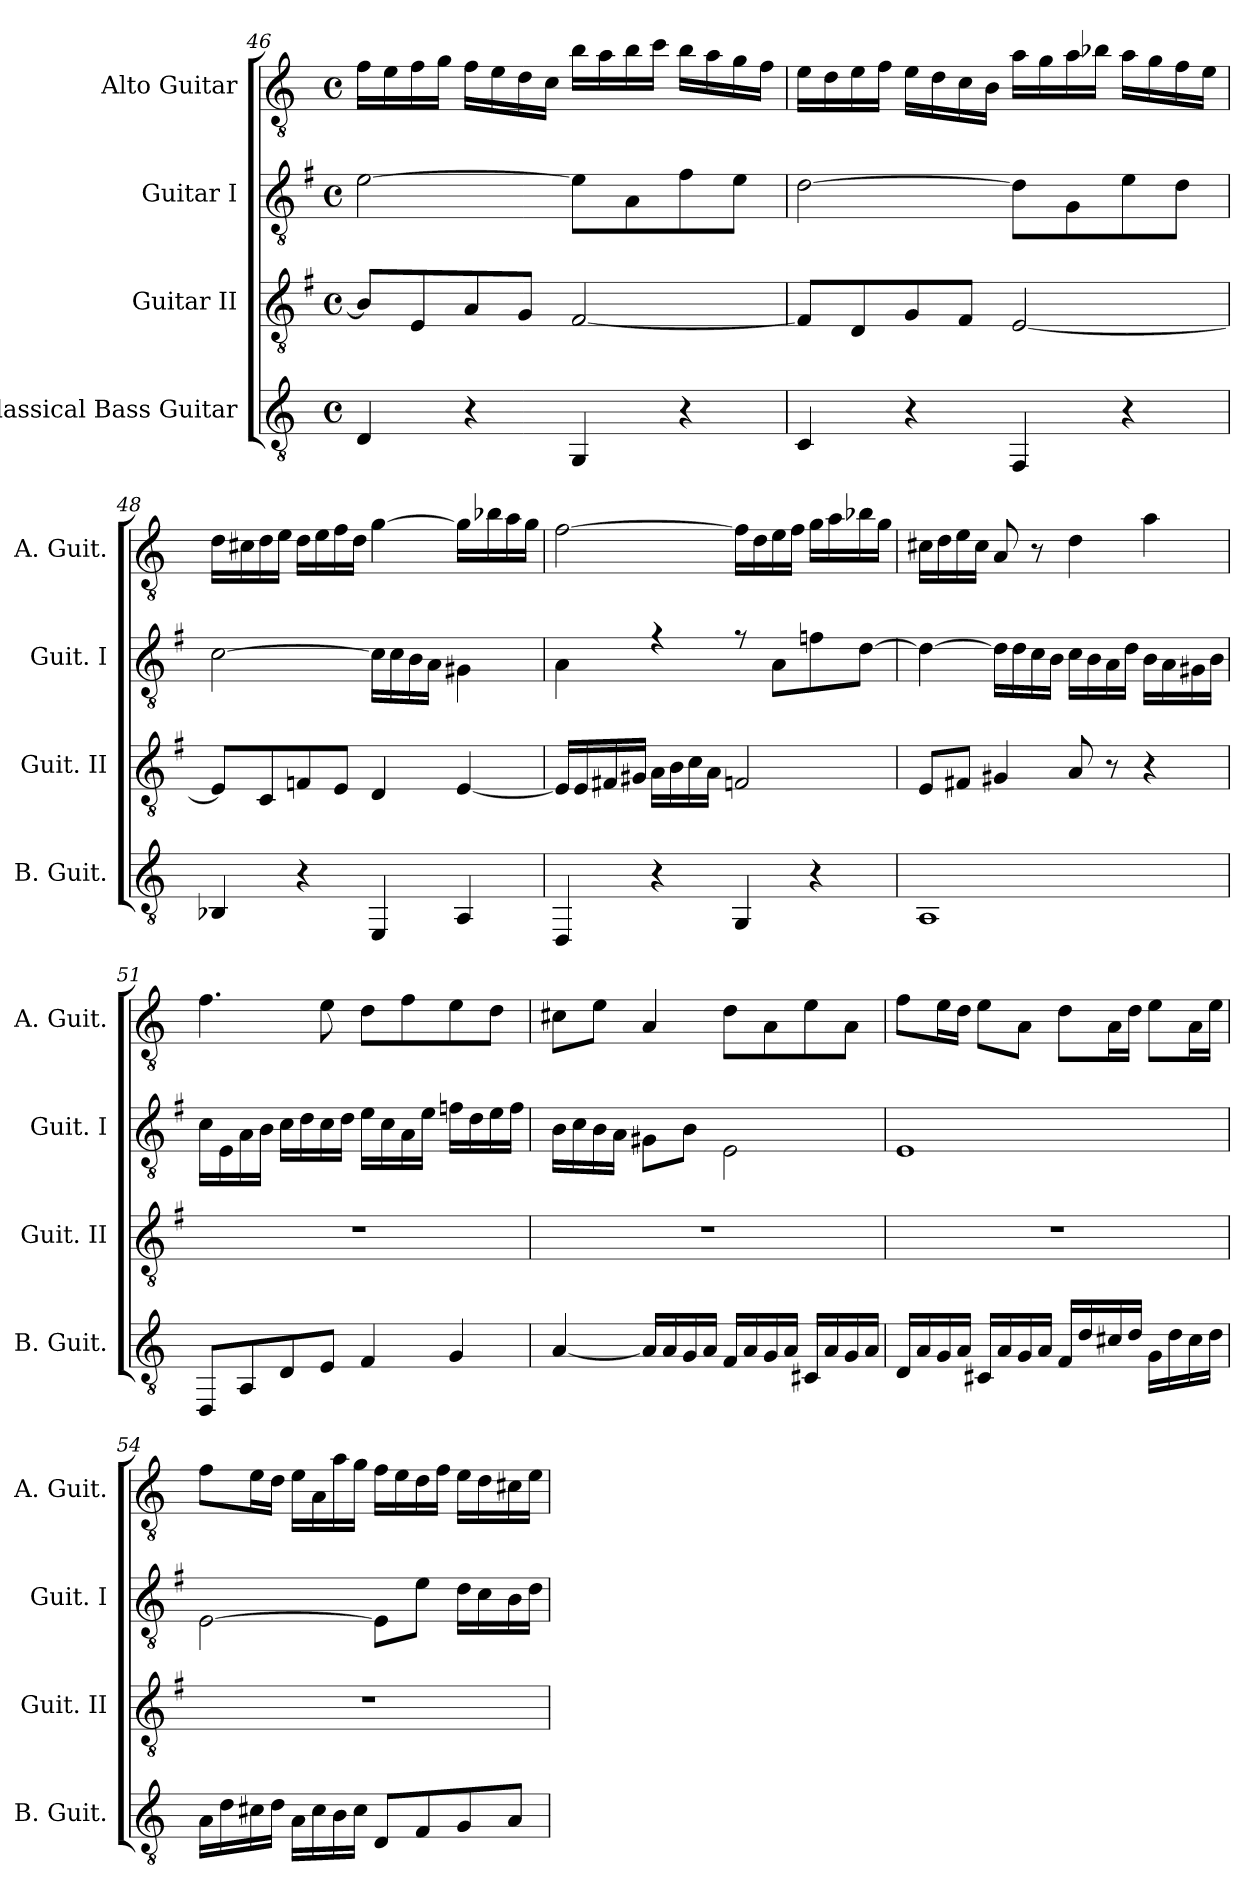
**kern	**kern	**kern	**kern
*part4	*part3	*part2	*part1
*staff4	*staff3	*staff2	*staff1
*I"Classical Bass Guitar	*I"Guitar II	*I"Guitar I	*I"Alto Guitar
*I'B. Guit.	*I'Guit. II	*I'Guit. I	*I'A. Guit.
!!LO:LB:g=z
*clefGv2	*clefGv2	*clefGv2	*clefGv2
*ITrd3c5	*	*	*ITrd-4c-7
*k[f#]	*k[f#]	*k[f#]	*k[f#]
*M4/4	*M4/4	*M4/4	*M4/4
*met(c)	*met(c)	*met(c)	*met(c)
=46	=46	=46	=46
*	*	*^	*^
4AA/	8B/L]	16ryy	[2e\	16cc\LL	2ryy
.	.	16ryy	.	16b\	.
.	8E/	16ryy	.	16cc\	.
.	.	16ryy	.	16dd\JJ	.
4r	8A/	16ryy	.	16cc\LL	.
.	.	16ryy	.	16b\	.
.	8G/J	16ryy	.	16a\	.
.	.	16ryy	.	16g\JJ	.
4DD/	[2F#/	16ryy	8e\L]	16ff#\LL	8ryy
.	.	16ryy	.	16ee\	.
.	.	16ryy	8A\	16ff#\	8ryy
.	.	16ryy	.	16gg\JJ	.
4r	.	16ryy	8f#\	16ff#\LL	8ryy
.	.	16ryy	.	16ee\	.
.	.	16ryy	8e\J	16dd\	8ryy
.	.	16ryy	.	16cc\JJ	.
=47	=47	=47	=47	=47	=47
4GG/	8F#/L]	16ryy	[2d\	16b\LL	2ryy
.	.	16ryy	.	16a\	.
.	8D/	16ryy	.	16b\	.
.	.	16ryy	.	16cc\JJ	.
4r	8G/	16ryy	.	16b\LL	.
.	.	16ryy	.	16a\	.
.	8F#/J	16ryy	.	16g\	.
.	.	16ryy	.	16f#\JJ	.
4CC/	[2E/	16ryy	8d\L]	16ee\LL	8ryy
.	.	16ryy	.	16dd\	.
.	.	16ryy	8G\	16ee\	8ryy
.	.	16ryy	.	16ffn\JJ	.
4r	.	16ryy	8e\	16ee\LL	8ryy
.	.	16ryy	.	16dd\	.
.	.	16ryy	8d\J	16cc\	8ryy
.	.	16ryy	.	16b\JJ	.
!!LO:LB:g=z	!!
=48	=48	=48	=48	=48	=48
4FFn/	8E/L]	16ryy	[2c\	16a\LL	2ryy
.	.	16ryy	.	16g#X\	.
.	8C/	16ryy	.	16a\	.
.	.	16ryy	.	16b\JJ	.
4r	8Fn/	16ryy	.	16a\LL	.
.	.	16ryy	.	16b\	.
.	8E/J	16ryy	.	16cc\	.
.	.	16ryy	.	16a\JJ	.
4BBB/	4D/	4ryy	16c\LL]	[4dd\	16ryy
.	.	.	16c\	.	16ryy
.	.	.	16B\	.	16ryy
.	.	.	16A\JJ	.	16ryy
4EE/	[4E/	16ryy	4G#X\	16dd\LL]	4ryy
.	.	16ryy	.	16ffn\	.
.	.	16ryy	.	16ee\	.
.	.	16ryy	.	16dd\JJ	.
=49	=49	=49	=49	=49	=49
4AAA/	16E/LL]	2ryy	4A\	[2cc\	4ryy
.	16E/	.	.	.	.
.	16F#X/	.	.	.	.
.	16G#X/JJ	.	.	.	.
4r	16A\LL	.	4rf	.	4rEyy
.	16B\	.	.	.	.
.	16c\	.	.	.	.
.	16A\JJ	.	.	.	.
4DD/	2Fn/	16ryy	8rf	16cc\LL]	8rGyy
.	.	16ryy	.	16a\	.
.	.	16ryy	8A\L	16b\	8ryy
.	.	16ryy	.	16cc\JJ	.
4r	.	16ryy	8fn\	16dd\LL	8ryy
.	.	16ryy	.	16ee\	.
.	.	16ryy	[8d\J	16ffn\	8ryy
.	.	16ryy	.	16dd\JJ	.
!!LO:PB:g=z	!!
=50	=50	=50	=50	=50	=50
1EE	8E/L	16ryy	4d\_	16g#X\LL	4ryy
.	.	16ryy	.	16a\	.
.	8F#X/J	16ryy	.	16b\	.
.	.	16ryy	.	16g#\JJ	.
.	4G#X/	8ryy	16d\LL]	8e/	16ryy
.	.	.	16d\	.	16ryy
.	.	8ryy	16c\	8r	16ryy
.	.	.	16B\JJ	.	16ryy
.	8A/	4ryy	16c\LL	4a\	16ryy
.	.	.	16B\	.	16ryy
.	8r	.	16A\	.	16ryy
.	.	.	16d\JJ	.	16ryy
.	4r	4ryy	16B\LL	4ee\	16ryy
.	.	.	16A\	.	16ryy
.	.	.	16G#X\	.	16ryy
.	.	.	16B\JJ	.	16ryy
=51	=51	=51	=51	=51	=51
8AAA/L	1r	4.ryy	16c\LL	4.cc\	16ryy
.	.	.	16E\	.	16ryy
8EE/	.	.	16A\	.	16ryy
.	.	.	16B\JJ	.	16ryy
8AA/	.	.	16c\LL	.	16ryy
.	.	.	16d\	.	16ryy
8BB/J	.	8ryy	16c\	8b\	16ryy
.	.	.	16d\JJ	.	16ryy
4C/	.	8ryy	16e\LL	8a\L	16ryy
.	.	.	16c\	.	16ryy
.	.	8ryy	16A\	8cc\	16ryy
.	.	.	16e\JJ	.	16ryy
4D/	.	8ryy	16fn\LL	8b\	16ryy
.	.	.	16d\	.	16ryy
.	.	8ryy	16e\	8a\J	16ryy
.	.	.	16f\JJ	.	16ryy
!!LO:LB:g=z	!!
=52	=52	=52	=52	=52	=52
[4E/	1r	8ryy	16B\LL	8g#X\L	16ryy
.	.	.	16c\	.	16ryy
.	.	8ryy	16B\	8b\J	16ryy
.	.	.	16A\JJ	.	16ryy
16E/LL]	.	4ryy	8G#X\L	4e/	8ryy
16E/	.	.	.	.	.
16D/	.	.	8B\J	.	8ryy
16E/JJ	.	.	.	.	.
16C/LL	.	8ryy	2E\	8a\L	2ryy
16E/	.	.	.	.	.
16D/	.	8ryy	.	8e\	.
16E/JJ	.	.	.	.	.
16GG#X/LL	.	8ryy	.	8b\	.
16E/	.	.	.	.	.
16D/	.	8ryy	.	8e\J	.
16E/JJ	.	.	.	.	.
=53	=53	=53	=53	=53	=53
16AA/LL	1r	8ryy	1E	8cc\L	1ryy
16E/	.	.	.	.	.
16D/	.	16ryy	.	16b\L	.
16E/JJ	.	16ryy	.	16a\JJ	.
16GG#X/LL	.	8ryy	.	8b\L	.
16E/	.	.	.	.	.
16D/	.	8ryy	.	8e\J	.
16E/JJ	.	.	.	.	.
16C/LL	.	8ryy	.	8a\L	.
16A/	.	.	.	.	.
16G#X/	.	16ryy	.	16e\L	.
16A/JJ	.	16ryy	.	16a\JJ	.
16D\LL	.	8ryy	.	8b\L	.
16A\	.	.	.	.	.
16G#\	.	16ryy	.	16e\L	.
16A\JJ	.	16ryy	.	16b\JJ	.
!!LO:LB:g=z	!!
=54	=54	=54	=54	=54	=54
16E\LL	1r	8ryy	[2E\	8cc\L	2ryy
16A\	.	.	.	.	.
16G#X\	.	16ryy	.	16b\L	.
16A\JJ	.	16ryy	.	16a\JJ	.
16E\LL	.	16ryy	.	16b\LL	.
16G#\	.	16ryy	.	16e\	.
16F#\	.	16ryy	.	16ee\	.
16G#\JJ	.	16ryy	.	16dd\JJ	.
8AA/L	.	16ryy	8E\L]	16cc\LL	8ryy
.	.	16ryy	.	16b\	.
8C/	.	16ryy	8e\J	16a\	8ryy
.	.	16ryy	.	16cc\JJ	.
8D/	.	16ryy	16d\LL	16b\LL	16ryy
.	.	16ryy	16c\	16a\	16ryy
8E/J	.	16ryy	16B\	16g#X\	16ryy
.	.	16ryy	16d\JJ	16b\JJ	16ryy
*	*	*v	*v	*	*
*	*	*	*v	*v
=	=	=	=
*-	*-	*-	*-
